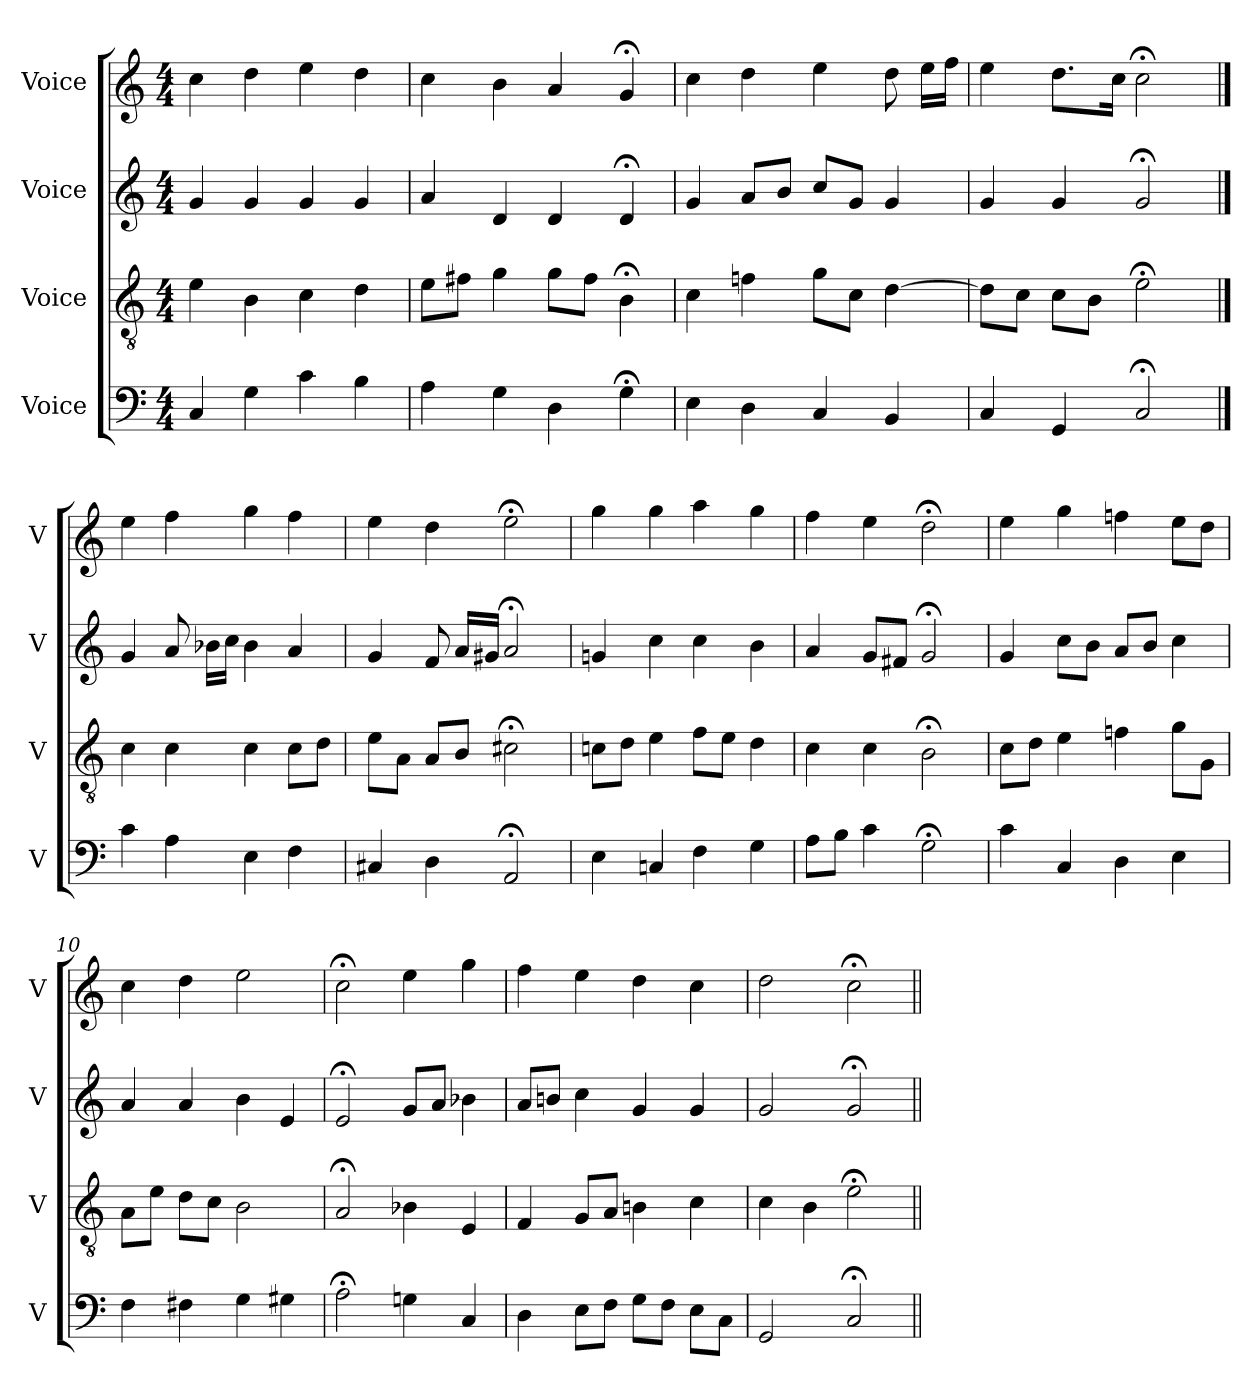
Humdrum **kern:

**kern	**kern	**kern	**kern
*part4	*part3	*part2	*part1
*staff4	*staff3	*staff2	*staff1
*I"Voice	*I"Voice	*I"Voice	*I"Voice
*I'V	*I'V	*I'V	*I'V
*clefF4	*clefGv2	*clefG2	*clefG2
*k[]	*k[]	*k[]	*k[]
*M4/4	*M4/4	*M4/4	*M4/4
*MM100	*MM100	*MM100	*MM100
=1	=1	=1	=1
4C/	4e\	4g/	4cc\
4G\	4B\	4g/	4dd\
4c\	4c\	4g/	4ee\
4B\	4d\	4g/	4dd\
=2	=2	=2	=2
4A\	8e\L	4a/	4cc\
.	8f#X\J	.	.
4G\	4g\	4d/	4b\
4D\	8g\L	4d/	4a/
.	8f#\J	.	.
4G;\	4B;\	4d;/	4g;/
=3	=3	=3	=3
4E\	4c\	4g/	4cc\
4D\	4fn\	8a/L	4dd\
.	.	8b/J	.
4C/	8g\L	8cc/L	4ee\
.	8c\J	8g/J	.
4BB/	[4d\	4g/	8dd\
.	.	.	16ee\LL
.	.	.	16ff\JJ
=4	=4	=4	=4
4C/	8d\L]	4g/	4ee\
.	8c\J	.	.
4GG/	8c\L	4g/	8.dd\L
.	8B\J	.	.
.	.	.	16cc\Jk
2C;/	2e;\	2g;/	2cc;\
!!LO:LB:g=z
==5	==5	==5	==5
4c\	4c\	4g/	4ee\
4A\	4c\	8a/	4ff\
.	.	16b-X\LL	.
.	.	16cc\JJ	.
4E\	4c\	4b-\	4gg\
4F\	8c\L	4a/	4ff\
.	8d\J	.	.
=6	=6	=6	=6
4C#X/	8e\L	4g/	4ee\
.	8A\J	.	.
4D\	8A/L	8f/	4dd\
.	8B/J	16a/LL	.
.	.	16g#X/JJ	.
2AA;/	2c#X;\	2a;/	2ee;\
=7	=7	=7	=7
4E\	8cn\L	4gn/	4gg\
.	8d\J	.	.
4Cn/	4e\	4cc\	4gg\
4F\	8f\L	4cc\	4aa\
.	8e\J	.	.
4G\	4d\	4b\	4gg\
=8	=8	=8	=8
8A\L	4c\	4a/	4ff\
8B\J	.	.	.
4c\	4c\	8g/L	4ee\
.	.	8f#X/J	.
2G;\	2B;\	2g;/	2dd;\
=9	=9	=9	=9
4c\	8c\L	4g/	4ee\
.	8d\J	.	.
4C/	4e\	8cc\L	4gg\
.	.	8b\J	.
4D\	4fn\	8a/L	4ffn\
.	.	8b/J	.
4E\	8g\L	4cc\	8ee\L
.	8G\J	.	8dd\J
!!LO:LB:g=z
=10	=10	=10	=10
4F\	8A\L	4a/	4cc\
.	8e\J	.	.
4F#X\	8d\L	4a/	4dd\
.	8c\J	.	.
4G\	2B\	4b\	2ee\
4G#X\	.	4e/	.
=11	=11	=11	=11
2A;\	2A;/	2e;/	2cc;\
4Gn\	4B-X\	8g/L	4ee\
.	.	8a/J	.
4C/	4E/	4b-X\	4gg\
=12	=12	=12	=12
4D\	4F/	8a/L	4ff\
.	.	8bn/J	.
8E\L	8G/L	4cc\	4ee\
8F\J	8A/J	.	.
8G\L	4Bn\	4g/	4dd\
8F\J	.	.	.
8E\L	4c\	4g/	4cc\
8C\J	.	.	.
=13	=13	=13	=13
2GG/	4c\	2g/	2dd\
.	4B\	.	.
2C;/	2e;\	2g;/	2cc;\
=||	=||	=||	=||
*-	*-	*-	*-
